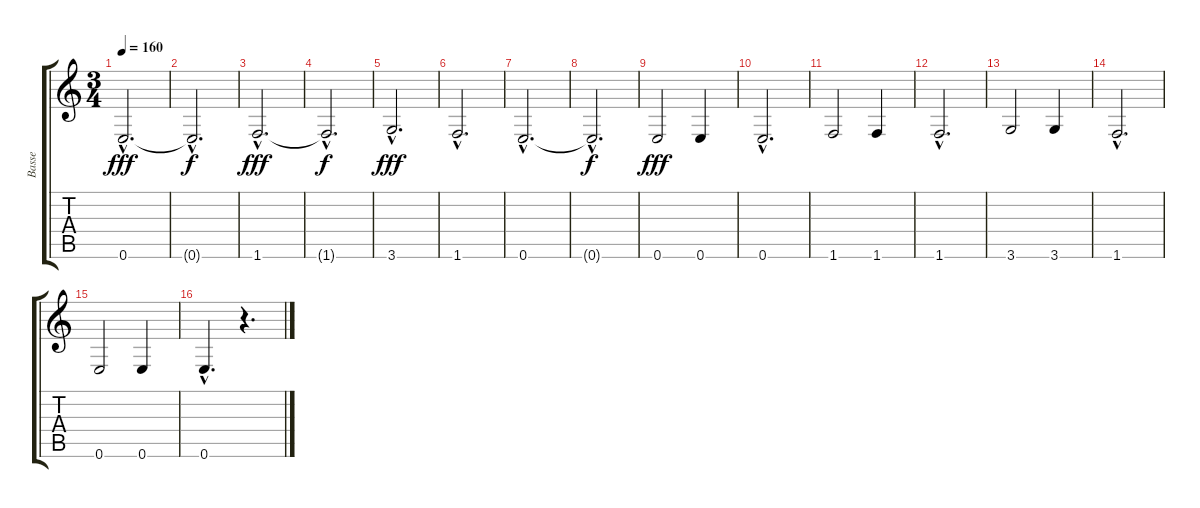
\track ("Basse" "Basse") {instrument electricbassfinger}
\staff {score tabs}
\tuning (E4 B3 G3 D3 A2 E2) {hide}
\ts (3 4)
\tempo 160
\clef g2
\ks c
0.6{hac}.2{d dy fff} |
0.6{hac t}.2{d dy f} |
1.6{hac}.2{d dy fff} |
1.6{hac t}.2{d dy f} |
3.6{hac}.2{d dy fff} |
1.6{hac}.2{d} |
0.6{hac}.2{d} |
0.6{hac t}.2{d dy f} |
0.6.2{dy fff} 0.6.4 |
0.6{hac}.2{d} |
1.6.2 1.6.4 |
1.6{hac}.2{d} |
3.6.2 3.6.4 |
1.6{hac}.2{d} |
0.6.2 0.6.4 |
0.6{hac}.4{d} r.4{d}
